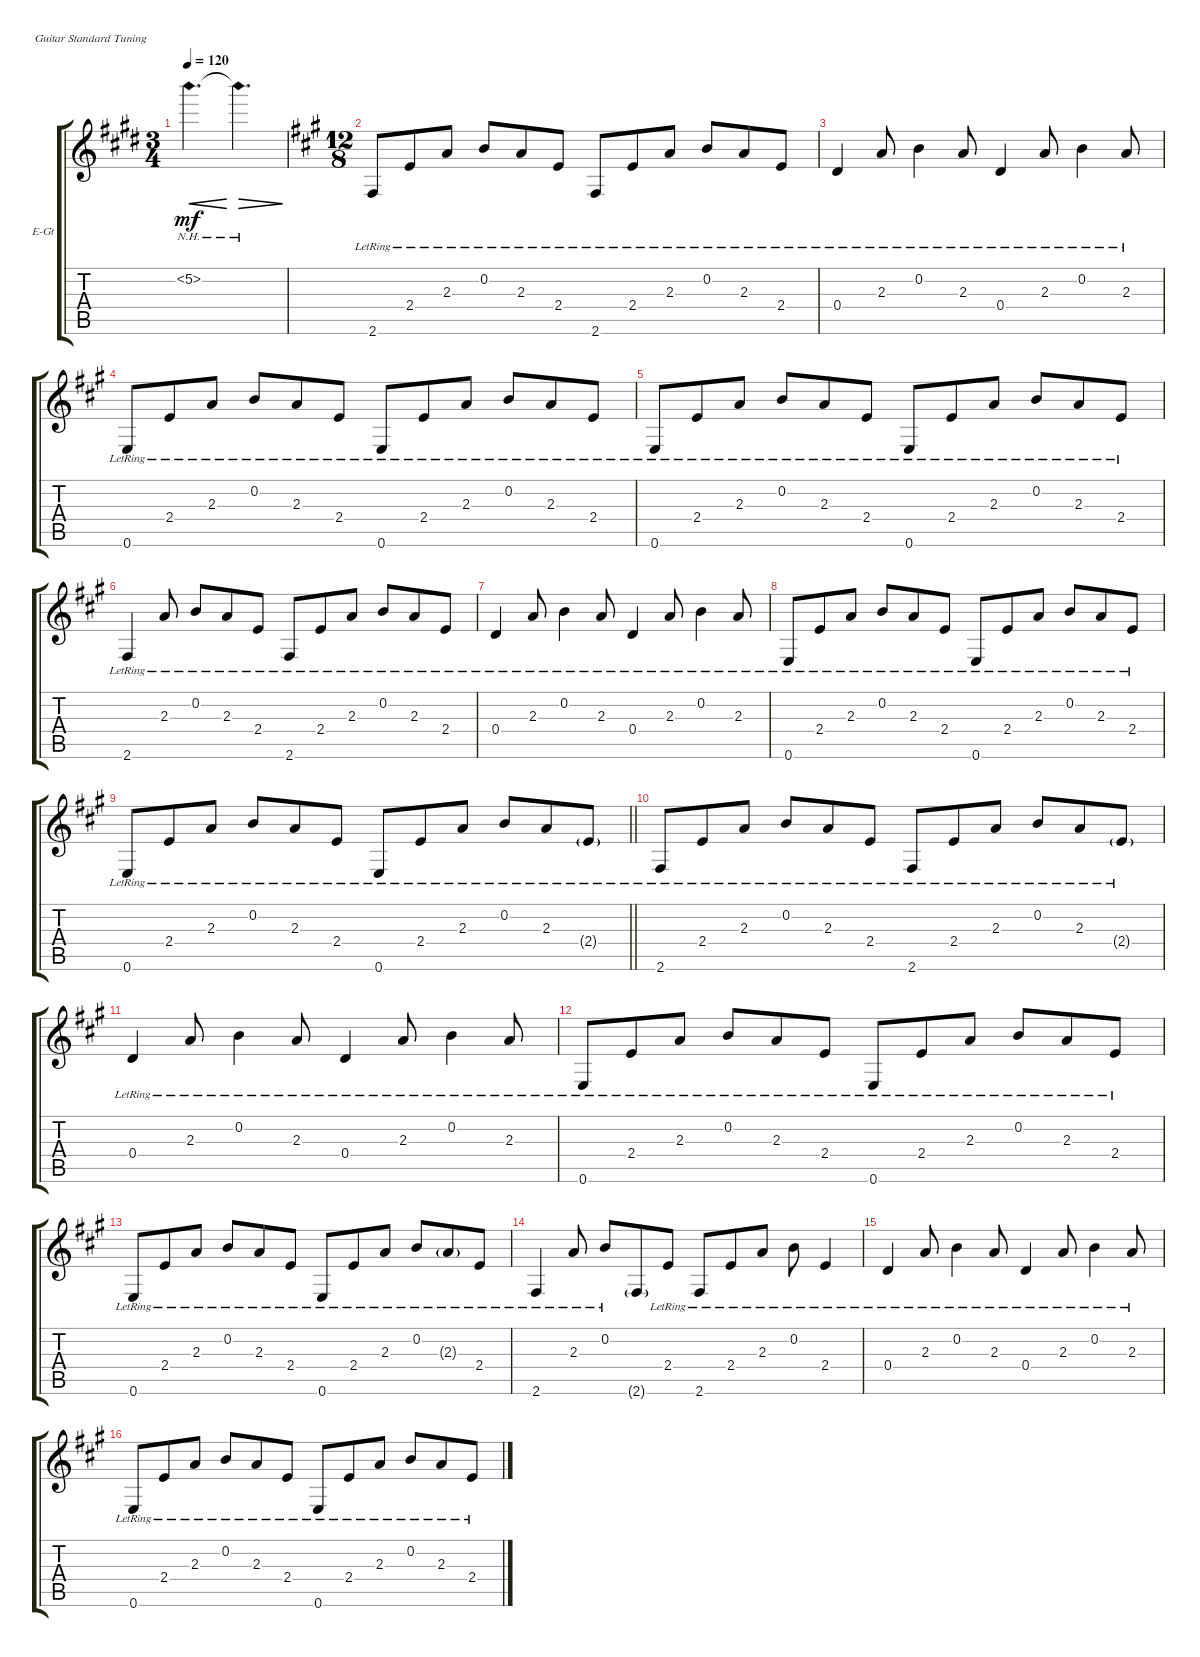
\defaultSystemsLayout 4
\bracketExtendMode groupsimilarinstruments
\firstSystemTrackNameOrientation horizontal
\otherSystemsTrackNameOrientation horizontal
\track ("Rhythm Guitar" "E-Gt") {instrument distortionguitar}
\staff {score tabs}
\tuning (E4 B3 G3 D3 A2 E2)
\ts (3 4)
\tempo 120
\clef g2
\ks e
5.2{nh t}.4{d cre dy mf} 5.2{nh t}.4{d dec} |
\ts (12 8)
\ks f#minor
2.6{lr}.8 2.4{lr}.8 2.3{lr}.8 0.2{lr}.8 2.3{lr}.8 2.4{lr}.8 2.6{lr}.8 2.4{lr}.8 2.3{lr}.8 0.2{lr}.8 2.3{lr}.8 2.4{lr}.8 |
0.4{lr}.4 2.3{lr}.8 0.2{lr}.4 2.3{lr}.8 0.4{lr}.4 2.3{lr}.8 0.2{lr}.4 2.3{lr}.8 |
0.6{lr}.8 2.4{lr}.8 2.3{lr}.8 0.2{lr}.8 2.3{lr}.8 2.4{lr}.8 0.6{lr}.8 2.4{lr}.8 2.3{lr}.8 0.2{lr}.8 2.3{lr}.8 2.4{lr}.8 |
0.6{lr}.8 2.4{lr}.8 2.3{lr}.8 0.2{lr}.8 2.3{lr}.8 2.4{lr}.8 0.6{lr}.8 2.4{lr}.8 2.3{lr}.8 0.2{lr}.8 2.3{lr}.8 2.4{lr}.8 |
2.6{lr}.4 2.3{lr}.8 0.2{lr}.8 2.3{lr}.8 2.4{lr}.8 2.6{lr}.8 2.4{lr}.8 2.3{lr}.8 0.2{lr}.8 2.3{lr}.8 2.4{lr}.8 |
0.4{lr}.4 2.3{lr}.8 0.2{lr}.4 2.3{lr}.8 0.4{lr}.4 2.3{lr}.8 0.2{lr}.4 2.3{lr}.8 |
0.6{lr}.8 2.4{lr}.8 2.3{lr}.8 0.2{lr}.8 2.3{lr}.8 2.4{lr}.8 0.6{lr}.8 2.4{lr}.8 2.3{lr}.8 0.2{lr}.8 2.3{lr}.8 2.4{lr}.8 |
\barLineRight lightlight
0.6{lr}.8 2.4{lr}.8 2.3{lr}.8 0.2{lr}.8 2.3{lr}.8 2.4{lr}.8 0.6{lr}.8 2.4{lr}.8 2.3{lr}.8 0.2{lr}.8 2.3{lr}.8 2.4{g lr}.8 |
2.6{lr}.8 2.4{lr}.8 2.3{lr}.8 0.2{lr}.8 2.3{lr}.8 2.4{lr}.8 2.6{lr}.8 2.4{lr}.8 2.3{lr}.8 0.2{lr}.8 2.3{lr}.8 2.4{g lr}.8 |
0.4{lr}.4 2.3{lr}.8 0.2{lr}.4 2.3{lr}.8 0.4{lr}.4 2.3{lr}.8 0.2{lr}.4 2.3{lr}.8 |
0.6{lr}.8 2.4{lr}.8 2.3{lr}.8 0.2{lr}.8 2.3{lr}.8 2.4{lr}.8 0.6{lr}.8 2.4{lr}.8 2.3{lr}.8 0.2{lr}.8 2.3{lr}.8 2.4{lr}.8 |
0.6{lr}.8 2.4{lr}.8 2.3{lr}.8 0.2{lr}.8 2.3{lr}.8 2.4{lr}.8 0.6{lr}.8 2.4{lr}.8 2.3{lr}.8 0.2{lr}.8 2.3{g lr}.8 2.4{lr}.8 |
2.6{lr}.4 2.3{lr}.8 0.2{lr}.8 2.6{g}.8 2.4{lr}.8 2.6{lr}.8 2.4{lr}.8 2.3{lr}.8 0.2{lr}.8 2.4{lr}.4 |
0.4{lr}.4 2.3{lr}.8 0.2{lr}.4 2.3{lr}.8 0.4{lr}.4 2.3{lr}.8 0.2{lr}.4 2.3{lr}.8 |
0.6{lr}.8 2.4{lr}.8 2.3{lr}.8 0.2{lr}.8 2.3{lr}.8 2.4{lr}.8 0.6{lr}.8 2.4{lr}.8 2.3{lr}.8 0.2{lr}.8 2.3{lr}.8 2.4{lr}.8
